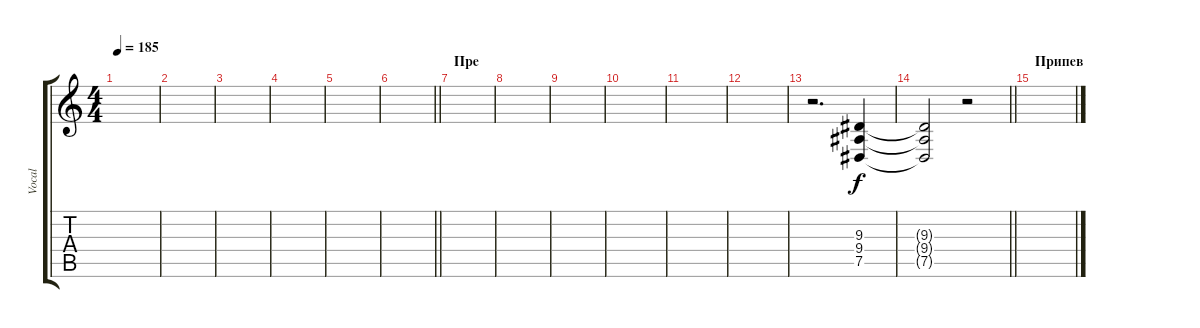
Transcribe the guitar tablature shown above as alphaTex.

\track ("Vocal" "Vocal") {instrument choiraahs}
\staff {score tabs}
\tuning (Eb4 Bb3 Gb3 Db3 Ab2 Eb2) {hide}
\ts (4 4)
\tempo 185
\clef g2
\ks c
|
|
|
|
|
\barLineRight lightlight
|
\section ("" "Пре")
|
|
|
|
|
|
r.2{d} (9.3 9.4 7.5).4{volume 14 instrument reversecymbal} |
\barLineRight lightlight
(9.3{t} 9.4{t} 7.5{t}).2 r.2 |
\section ("" "Припев")
